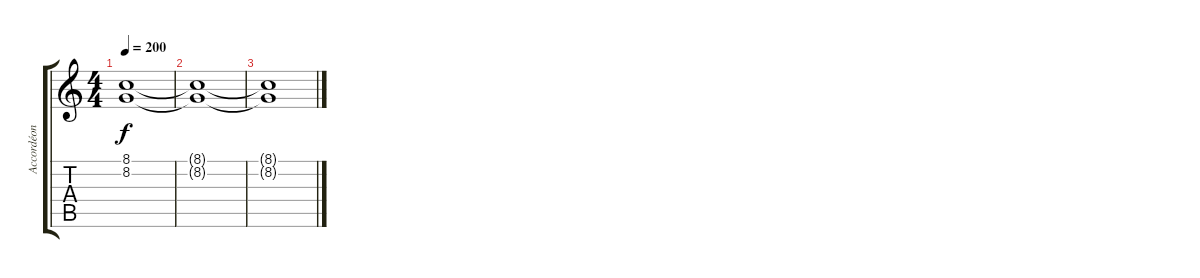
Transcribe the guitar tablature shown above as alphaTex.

\track ("Accordéon (voix)" "Accordéon ") {instrument accordion}
\staff {score tabs}
\tuning (E4 B3 G3 D3 A2 E2) {hide}
\ts (4 4)
\tempo 200
\clef g2
\ks c
(8.1{t} 8.2{t}).1{dy f volume 0} |
(8.1{t} 8.2{t}).1 |
(8.1{t} 8.2{t}).1
